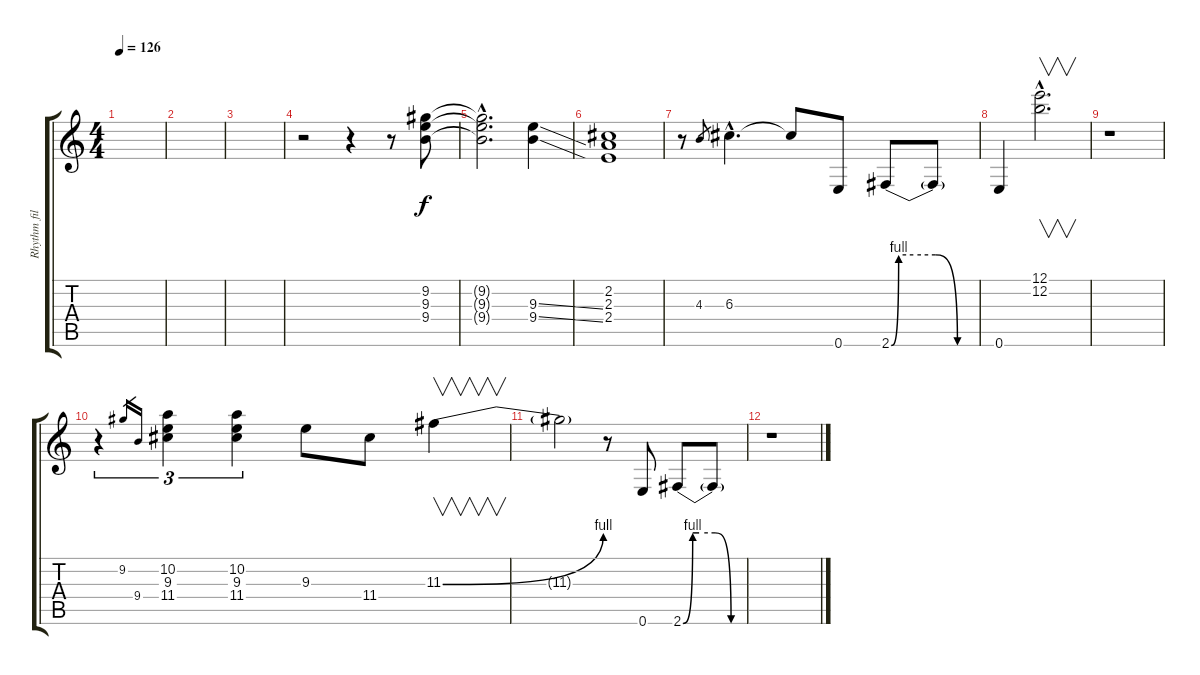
\track ("Rhythm fills (clean tone)" "Rhythm fil") {instrument electricguitarjazz}
\staff {score tabs}
\tuning (E4 B3 G3 D3 A2 E2) {hide}
\ts (4 4)
\tempo 126
\clef g2
\ks c
|
|
|
r.2 r.4 r.8 (9.2 9.3 9.4).8 |
(9.2{hac t} 9.3{hac t} 9.4{hac t}).2{d} (9.3{ss} 9.4{ss}).4 |
(2.2 2.3 2.4).1 |
r.8 4.3.8{gr} 6.3{hac}.4{d} 6.3{t}.8 0.6.8 2.6{be (custom 0 0 5 4 15 4 30 4 45 0 60 0)}.8 2.6{t}.8 |
0.6.4 (12.1{hac} 12.2{hac}).2{v d} |
r.1 |
r.4{tu (3 2)} 9.2.16{gr} 9.4.16{gr} (10.2 9.3 11.4).4{tu (3 2)} (10.2 9.3 11.4).4{tu (3 2)} 9.3.8 11.4.8 11.3{be (bend 0 0 60 4)}.4{v} |
11.3{t}.2 r.8 0.6.8 2.6{be (custom 0 0 9 4 15 4 30 4 45 0 60 0)}.8 2.6{t}.8 |
r.1
